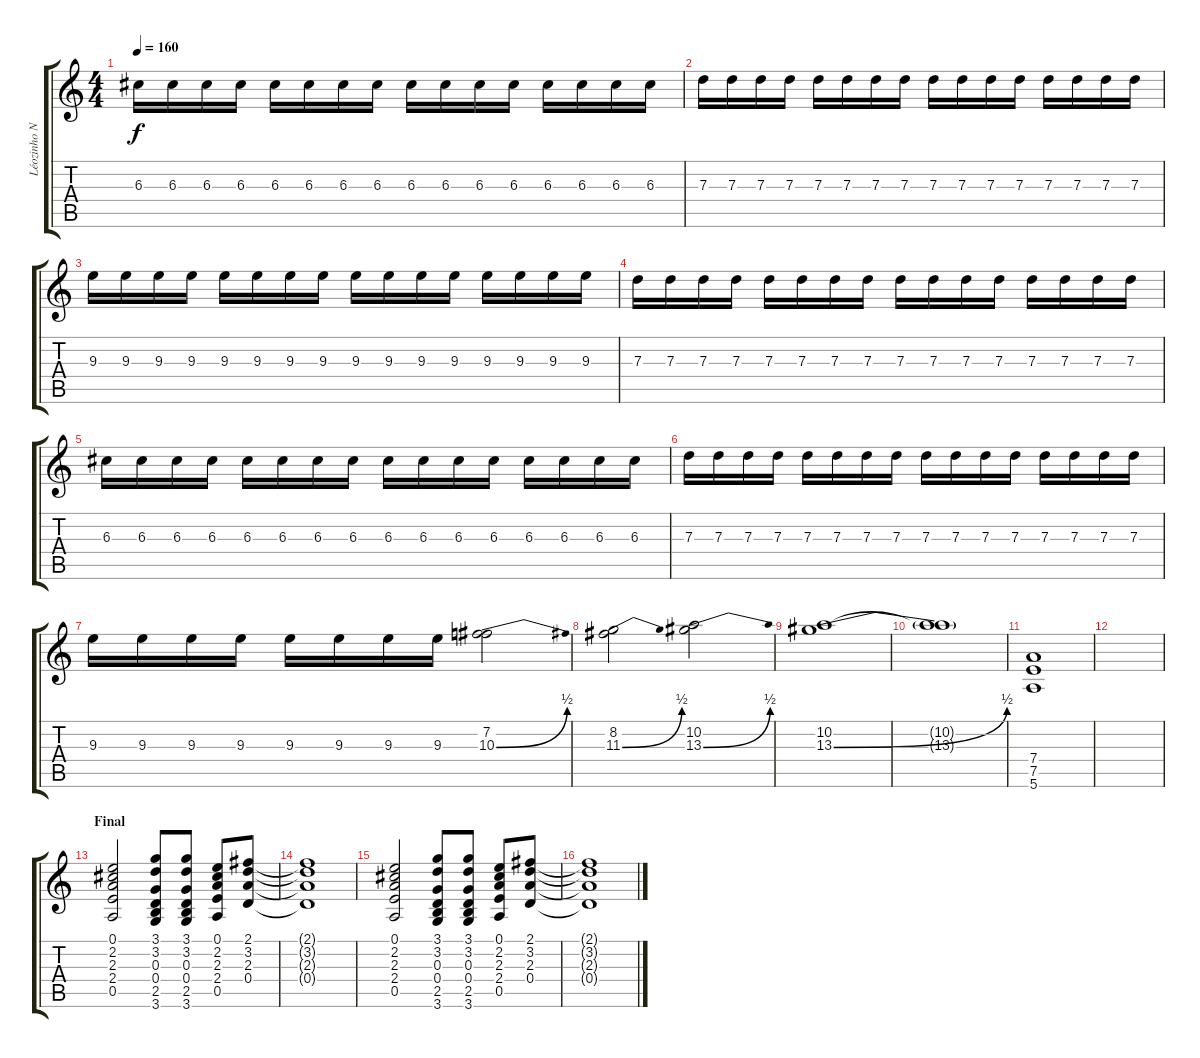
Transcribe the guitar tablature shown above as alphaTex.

\track ("Léozinho Nastácia" "Léozinho N") {instrument electricguitarclean}
\staff {score tabs}
\tuning (E4 B3 G3 D3 A2 E2) {hide}
\ts (4 4)
\tempo 160
\clef g2
\ks c
6.3.16{dy f volume 16 instrument distortionguitar} 6.3.16 6.3.16 6.3.16 6.3.16 6.3.16 6.3.16 6.3.16 6.3.16 6.3.16 6.3.16 6.3.16 6.3.16 6.3.16 6.3.16 6.3.16 |
7.3.16 7.3.16 7.3.16 7.3.16 7.3.16 7.3.16 7.3.16 7.3.16 7.3.16 7.3.16 7.3.16 7.3.16 7.3.16 7.3.16 7.3.16 7.3.16 |
9.3.16 9.3.16 9.3.16 9.3.16 9.3.16 9.3.16 9.3.16 9.3.16 9.3.16 9.3.16 9.3.16 9.3.16 9.3.16 9.3.16 9.3.16 9.3.16 |
7.3.16 7.3.16 7.3.16 7.3.16 7.3.16 7.3.16 7.3.16 7.3.16 7.3.16 7.3.16 7.3.16 7.3.16 7.3.16 7.3.16 7.3.16 7.3.16 |
6.3.16 6.3.16 6.3.16 6.3.16 6.3.16 6.3.16 6.3.16 6.3.16 6.3.16 6.3.16 6.3.16 6.3.16 6.3.16 6.3.16 6.3.16 6.3.16 |
7.3.16 7.3.16 7.3.16 7.3.16 7.3.16 7.3.16 7.3.16 7.3.16 7.3.16 7.3.16 7.3.16 7.3.16 7.3.16 7.3.16 7.3.16 7.3.16 |
9.3.16 9.3.16 9.3.16 9.3.16 9.3.16 9.3.16 9.3.16 9.3.16 (7.2 10.3{be (bend 0 0 60 2)}).2 |
(8.2 11.3{be (bend 0 0 60 2)}).2 (10.2 13.3{be (bend 0 0 60 2)}).2 |
(10.2 13.3{be (bend 0 0 60 2)}).1 |
(10.2{t} 13.3{t}).1 |
(7.4 7.5 5.6).1{volume 10 instrument electricguitarjazz} |
|
\section ("" "Final")
(0.1 2.2 2.3 2.4 0.5).2 (3.1 3.2 0.3 0.4 2.5 3.6).8 (3.1 3.2 0.3 0.4 2.5 3.6).8 (0.1 2.2 2.3 2.4 0.5).8 (2.1 3.2 2.3 0.4).8 |
(2.1{t} 3.2{t} 2.3{t} 0.4{t}).1 |
(0.1 2.2 2.3 2.4 0.5).2 (3.1 3.2 0.3 0.4 2.5 3.6).8 (3.1 3.2 0.3 0.4 2.5 3.6).8 (0.1 2.2 2.3 2.4 0.5).8 (2.1 3.2 2.3 0.4).8 |
(2.1{t} 3.2{t} 2.3{t} 0.4{t}).1
